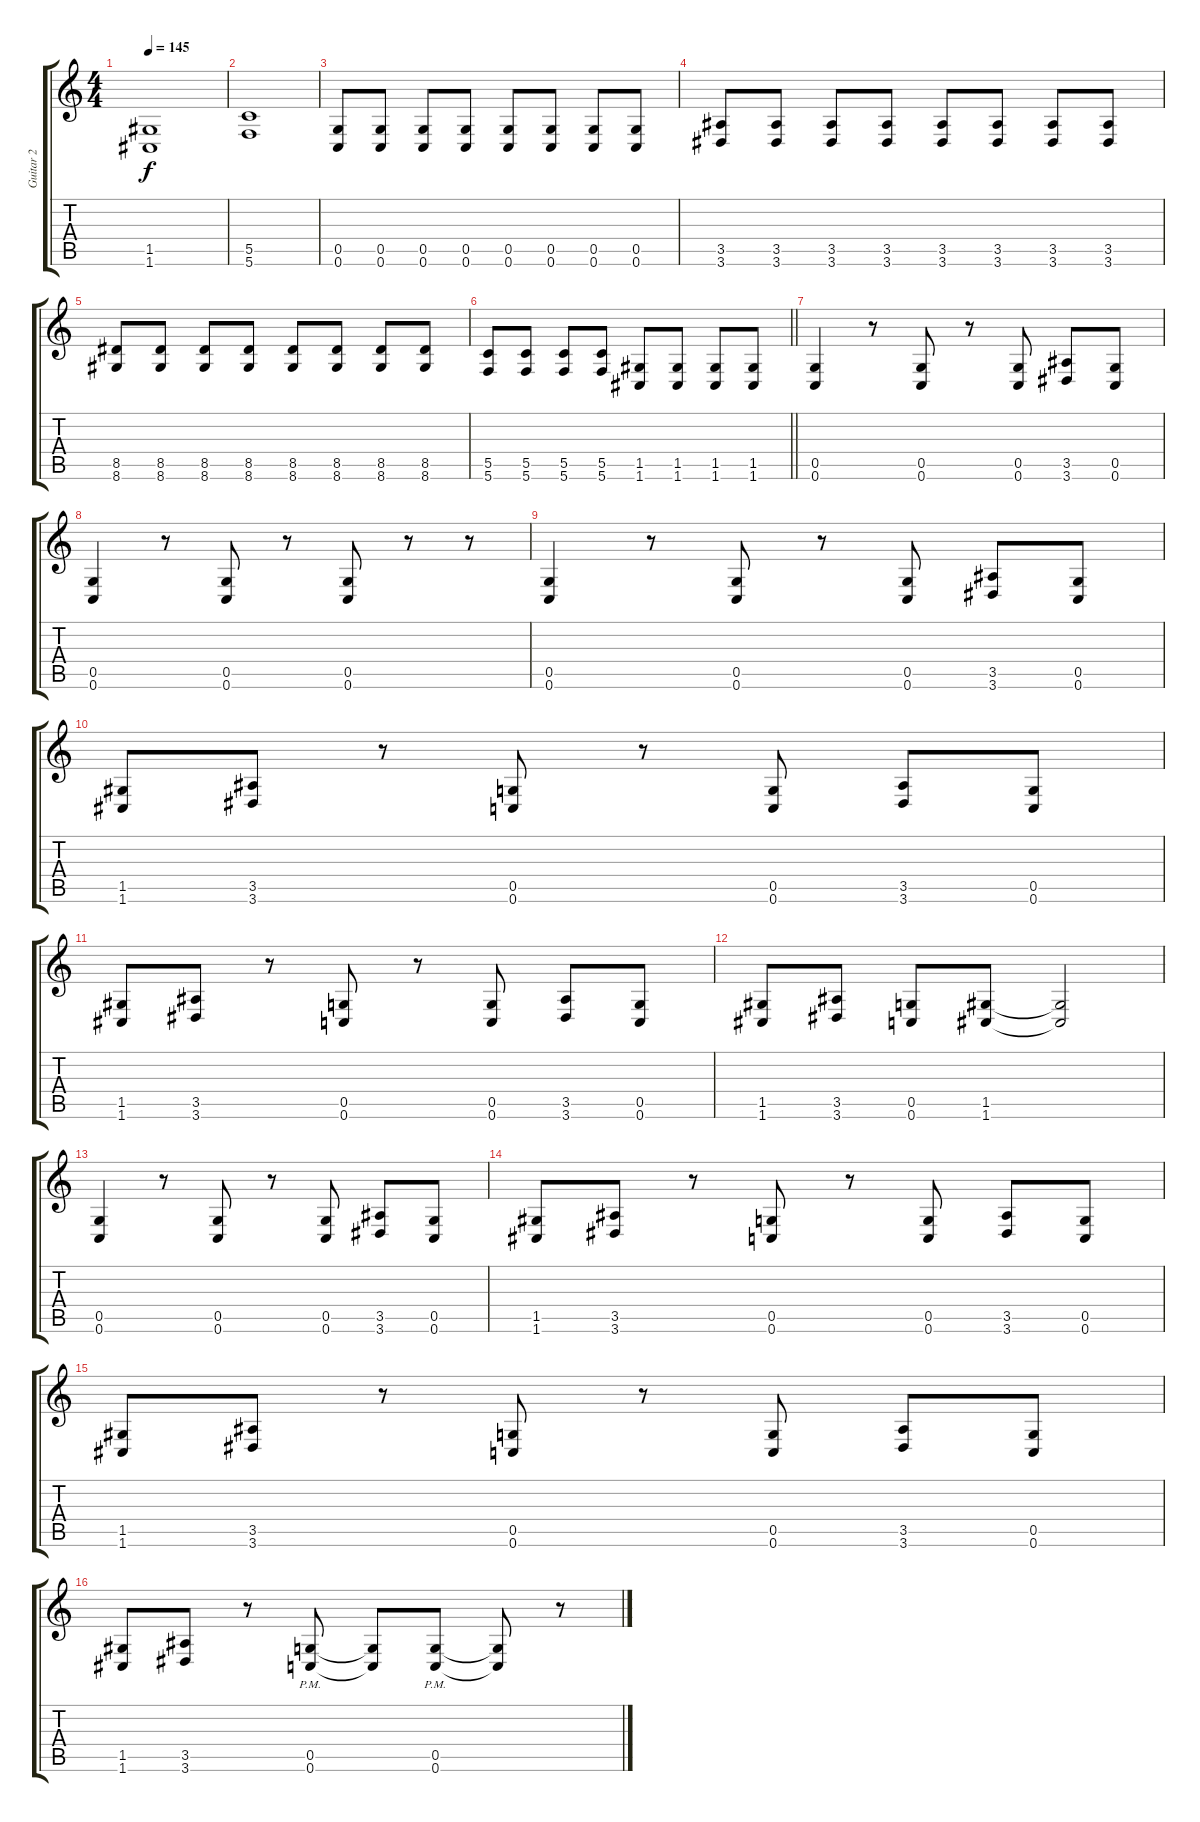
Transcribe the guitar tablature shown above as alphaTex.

\track ("Guitar 2" "Guitar 2") {instrument acousticguitarsteel}
\staff {score tabs}
\tuning (D4 A3 F3 C3 G2 C2) {hide}
\ts (4 4)
\tempo 145
\clef g2
\ks c
(1.5 1.6).1{dy f} |
(5.5 5.6).1 |
(0.5 0.6).8 (0.5 0.6).8 (0.5 0.6).8 (0.5 0.6).8 (0.5 0.6).8 (0.5 0.6).8 (0.5 0.6).8 (0.5 0.6).8 |
(3.5 3.6).8 (3.5 3.6).8 (3.5 3.6).8 (3.5 3.6).8 (3.5 3.6).8 (3.5 3.6).8 (3.5 3.6).8 (3.5 3.6).8 |
(8.5 8.6).8 (8.5 8.6).8 (8.5 8.6).8 (8.5 8.6).8 (8.5 8.6).8 (8.5 8.6).8 (8.5 8.6).8 (8.5 8.6).8 |
\barLineRight lightlight
(5.5 5.6).8 (5.5 5.6).8 (5.5 5.6).8 (5.5 5.6).8 (1.5 1.6).8 (1.5 1.6).8 (1.5 1.6).8 (1.5 1.6).8 |
(0.5 0.6).4{balance 12} r.8 (0.5 0.6).8 r.8 (0.5 0.6).8 (3.5 3.6).8 (0.5 0.6).8 |
(0.5 0.6).4 r.8 (0.5 0.6).8 r.8 (0.5 0.6).8 r.8 r.8 |
(0.5 0.6).4 r.8 (0.5 0.6).8 r.8 (0.5 0.6).8 (3.5 3.6).8 (0.5 0.6).8 |
(1.5 1.6).8 (3.5 3.6).8 r.8 (0.5 0.6).8 r.8 (0.5 0.6).8 (3.5 3.6).8 (0.5 0.6).8 |
(1.5 1.6).8 (3.5 3.6).8 r.8 (0.5 0.6).8 r.8 (0.5 0.6).8 (3.5 3.6).8 (0.5 0.6).8 |
(1.5 1.6).8 (3.5 3.6).8 (0.5 0.6).8 (1.5 1.6).8 (1.5{t} 1.6{t}).2 |
(0.5 0.6).4 r.8 (0.5 0.6).8 r.8 (0.5 0.6).8 (3.5 3.6).8 (0.5 0.6).8 |
(1.5 1.6).8 (3.5 3.6).8 r.8 (0.5 0.6).8 r.8 (0.5 0.6).8 (3.5 3.6).8 (0.5 0.6).8 |
(1.5 1.6).8 (3.5 3.6).8 r.8 (0.5 0.6).8 r.8 (0.5 0.6).8 (3.5 3.6).8 (0.5 0.6).8 |
(1.5 1.6).8 (3.5 3.6).8 r.8 (0.5{pm} 0.6{pm}).8 (0.5{t} 0.6{t}).8 (0.5{pm} 0.6{pm}).8 (0.5{t} 0.6{t}).8 r.8
